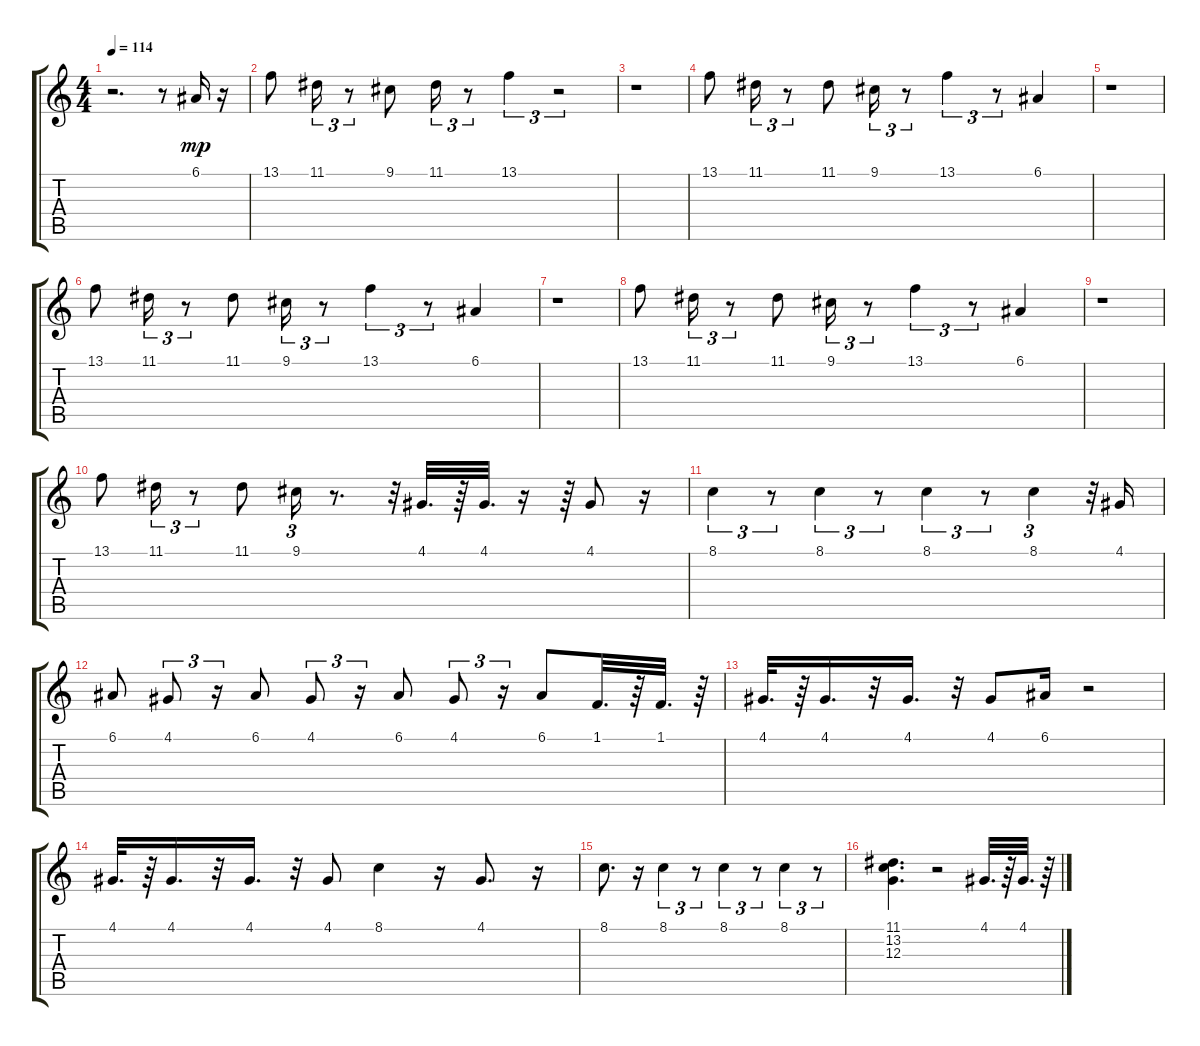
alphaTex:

\track "" {instrument lead2sawtooth}
\staff {score tabs}
\tuning (E4 B3 G3 D3 A2 E2) {hide}
\ts (4 4)
\tempo 114
\clef g2
\ks c
r.2{d dy mp} r.8 6.1.16 r.16 |
13.1.8 11.1.16{tu (3 2)} r.8{tu (3 2)} 9.1.8 11.1.16{tu (3 2)} r.8{tu (3 2)} 13.1.4{tu (3 2)} r.2{tu (3 2)} |
r.1 |
13.1.8 11.1.16{tu (3 2)} r.8{tu (3 2)} 11.1.8 9.1.16{tu (3 2)} r.8{tu (3 2)} 13.1.4{tu (3 2)} r.8{tu (3 2)} 6.1.4 |
r.1 |
13.1.8 11.1.16{tu (3 2)} r.8{tu (3 2)} 11.1.8 9.1.16{tu (3 2)} r.8{tu (3 2)} 13.1.4{tu (3 2)} r.8{tu (3 2)} 6.1.4 |
r.1 |
13.1.8 11.1.16{tu (3 2)} r.8{tu (3 2)} 11.1.8 9.1.16{tu (3 2)} r.8{tu (3 2)} 13.1.4{tu (3 2)} r.8{tu (3 2)} 6.1.4 |
r.1 |
13.1.8 11.1.16{tu (3 2)} r.8{tu (3 2)} 11.1.8 9.1.16{tu (3 2)} r.8{d} r.32{tu (3 2)} 4.1.32{d} r.64 4.1.32{d} r.16 r.64 4.1.8 r.16 |
8.1.4{tu (3 2)} r.8{tu (3 2)} 8.1.4{tu (3 2)} r.8{tu (3 2)} 8.1.4{tu (3 2)} r.8{tu (3 2)} 8.1.4{tu (3 2)} r.32{tu (3 2)} 4.1.16 |
6.1.8 4.1.8{tu (3 2)} r.16{tu (3 2)} 6.1.8 4.1.8{tu (3 2)} r.16{tu (3 2)} 6.1.8 4.1.8{tu (3 2)} r.16{tu (3 2)} 6.1.8 1.1.32{d} r.64 1.1.32{d} r.64 |
4.1.32{d} r.64 4.1.16{d} r.32 4.1.16{d} r.32 4.1.8 6.1.16 r.2 |
4.1.32{d} r.64 4.1.16{d} r.32 4.1.16{d} r.32 4.1.8 8.1.4 r.16 4.1.8{d} r.16 |
8.1.8{d} r.16 8.1.4{tu (3 2)} r.8{tu (3 2)} 8.1.4{tu (3 2)} r.8{tu (3 2)} 8.1.4{tu (3 2)} r.8{tu (3 2)} |
(11.1 13.2 12.3).4{d} r.2 4.1.32{d} r.64 4.1.32{d} r.64
